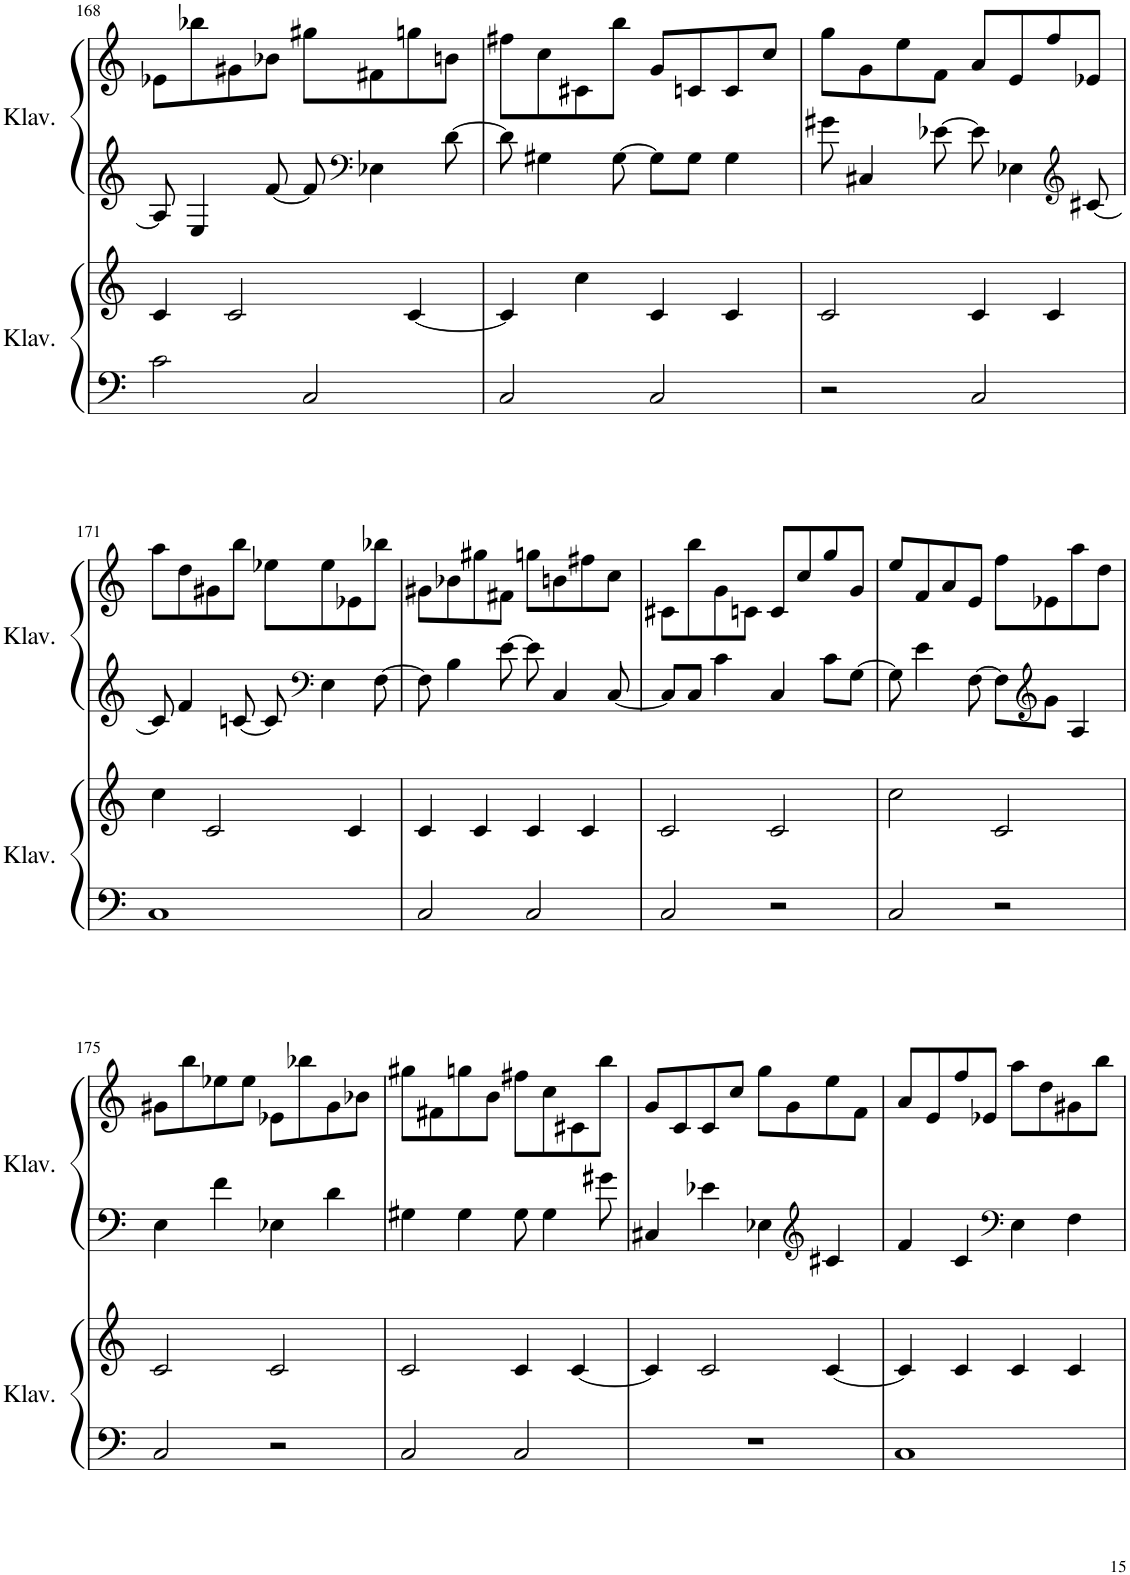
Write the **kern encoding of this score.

**kern	**kern	**kern	**kern
*part2	*part2	*part1	*part1
*staff4	*staff3	*staff2	*staff1
*I"Klavier	*	*I"Klavier	*
*I'Klav.	*	*I'Klav.	*
!!LO:PB:g=z
*clefF4	*clefG2	*clefG2	*clefG2
*k[]	*k[]	*k[]	*k[]
*M4/4	*M4/4	*M4/4	*M4/4
=168	=168	=168	=168
2c\	4c/	8A/]	8e-X\L
.	.	4E/	8bb-X\
.	2c/	.	8g#X\
.	.	[8f/	8b-X\J
2C/	.	8f/]	8gg#X\L
*	*	*clefF4	*
.	.	4E-X\	8f#X\
.	[4c/	.	8ggn\
.	.	[8d\	8bn\J
=169	=169	=169	=169
2C/	4c/]	8d\]	8ff#X\L
.	.	4G#X\	8cc\
.	4cc\	.	8c#X\
.	.	[8G#\	8bb\J
2C/	4c/	8G#\L]	8g/L
.	.	8G#\J	8cn/
.	4c/	4G#\	8c/
.	.	.	8cc/J
=170	=170	=170	=170
2r	2c/	8g#X\	8gg\L
.	.	4C#X/	8g\
.	.	.	8ee\
.	.	[8e-X\	8f\J
2C/	4c/	8e-\]	8a/L
.	.	4E-X\	8e/
.	4c/	.	8ff/
*	*	*clefG2	*
.	.	[8c#X/	8e-X/J
!!LO:LB:g=z
=171	=171	=171	=171
1C	4cc\	8c#/]	8aa\L
.	.	4f/	8dd\
.	2c/	.	8g#X\
.	.	[8cn/	8bb\J
.	.	8c/]	8ee-X\L
*	*	*clefF4	*
.	.	4E\	8ee-\
.	4c/	.	8e-X\
.	.	[8F\	8bb-X\J
=172	=172	=172	=172
2C/	4c/	8F\]	8g#X\L
.	.	4B\	8b-X\
.	4c/	.	8gg#X\
.	.	[8e\	8f#X\J
2C/	4c/	8e\]	8ggn\L
.	.	4C/	8bn\
.	4c/	.	8ff#X\
.	.	[8C/	8cc\J
=173	=173	=173	=173
2C/	2c/	8C/L]	8c#X\L
.	.	8C/J	8bb\
.	.	4c\	8g\
.	.	.	8cn\J
2r	2c/	4C/	8c/L
.	.	.	8cc/
.	.	8c\L	8gg/
.	.	[8G\J	8g/J
=174	=174	=174	=174
2C/	2cc\	8G\]	8ee/L
.	.	4e\	8f/
.	.	.	8a/
.	.	[8F\	8e/J
2r	2c/	8F\L]	8ff\L
*	*	*clefG2	*
.	.	8g\J	8e-X\
.	.	4A/	8aa\
.	.	.	8dd\J
!!LO:LB:g=z
=175	=175	=175	=175
2C/	2c/	4E\	8g#X\L
.	.	.	8bb\
.	.	4f\	8ee-X\
.	.	.	8ee-\J
2r	2c/	4E-X\	8e-X\L
.	.	.	8bb-X\
.	.	4d\	8g#\
.	.	.	8b-X\J
=176	=176	=176	=176
2C/	2c/	4G#X\	8gg#X\L
.	.	.	8f#X\
.	.	4G#\	8ggn\
.	.	.	8b\J
2C/	4c/	8G#\	8ff#X\L
.	.	4G#\	8cc\
.	[4c/	.	8c#X\
.	.	8g#X\	8bb\J
=177	=177	=177	=177
1r	4c/]	4C#X/	8g/L
.	.	.	8c/
.	2c/	4e-X\	8c/
.	.	.	8cc/J
.	.	4E-X\	8gg\L
.	.	.	8g\
*	*	*clefG2	*
.	[4c/	4c#X/	8ee\
.	.	.	8f\J
=178	=178	=178	=178
1C	4c/]	4f/	8a/L
.	.	.	8e/
.	4c/	4c/	8ff/
.	.	.	8e-X/J
*	*	*clefF4	*
.	4c/	4E\	8aa\L
.	.	.	8dd\
.	4c/	4F\	8g#X\
.	.	.	8bb\J
=	=	=	=
*-	*-	*-	*-
